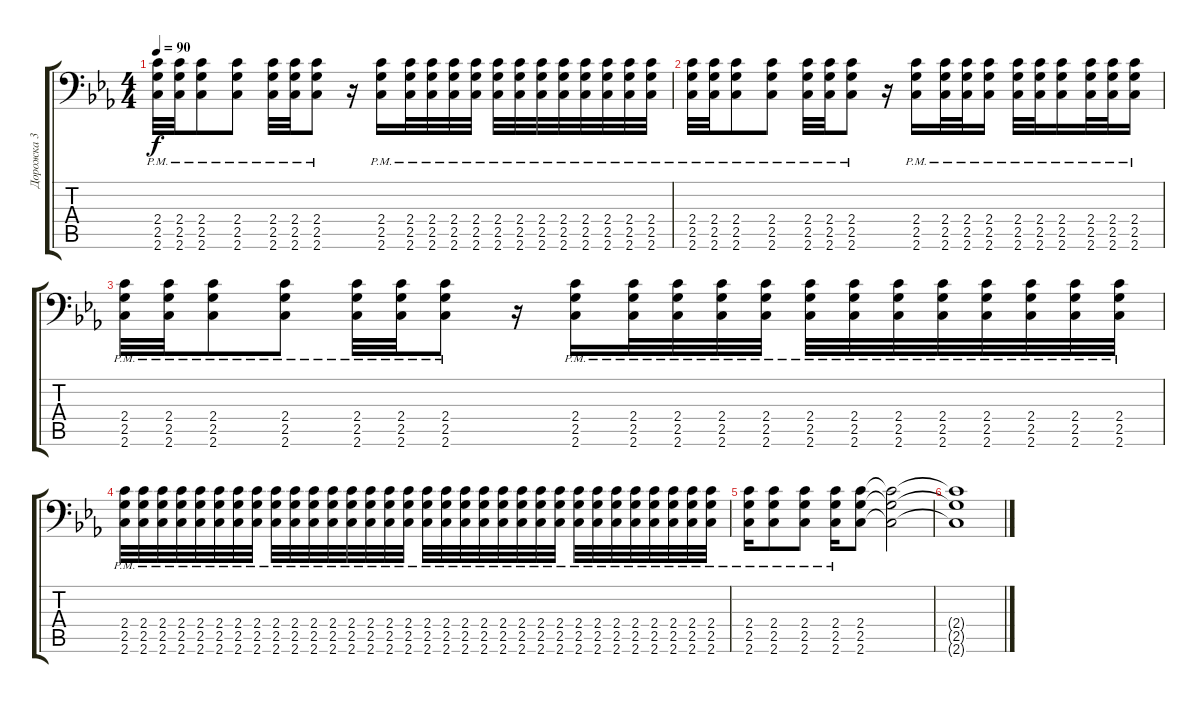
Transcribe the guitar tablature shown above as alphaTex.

\track ("Дорожка 3" "Дорожка 3") {instrument distortionguitar}
\staff {score tabs}
\tuning (C4 G3 Eb3 Bb2 F2 Bb1) {hide}
\ts (4 4)
\tempo 90
\clef f4
\ks cminor
(2.4{pm} 2.5{pm} 2.6{pm}).32{dy f} (2.4{pm} 2.5{pm} 2.6{pm}).32 (2.4{pm} 2.5{pm} 2.6{pm}).8 (2.4{pm} 2.5{pm} 2.6{pm}).8 (2.4{pm} 2.5{pm} 2.6{pm}).32 (2.4{pm} 2.5{pm} 2.6{pm}).32 (2.4{pm} 2.5{pm} 2.6{pm}).8 r.16 (2.4{pm} 2.5{pm} 2.6{pm}).16 (2.4{pm} 2.5{pm} 2.6{pm}).32 (2.4{pm} 2.5{pm} 2.6{pm}).32 (2.4{pm} 2.5{pm} 2.6{pm}).32 (2.4{pm} 2.5{pm} 2.6{pm}).32 (2.4{pm} 2.5{pm} 2.6{pm}).32 (2.4{pm} 2.5{pm} 2.6{pm}).32 (2.4{pm} 2.5{pm} 2.6{pm}).32 (2.4{pm} 2.5{pm} 2.6{pm}).32 (2.4{pm} 2.5{pm} 2.6{pm}).32 (2.4{pm} 2.5{pm} 2.6{pm}).32 (2.4{pm} 2.5{pm} 2.6{pm}).32 (2.4{pm} 2.5{pm} 2.6{pm}).32 |
(2.4{pm} 2.5{pm} 2.6{pm}).32 (2.4{pm} 2.5{pm} 2.6{pm}).32 (2.4{pm} 2.5{pm} 2.6{pm}).8 (2.4{pm} 2.5{pm} 2.6{pm}).8 (2.4{pm} 2.5{pm} 2.6{pm}).32 (2.4{pm} 2.5{pm} 2.6{pm}).32 (2.4{pm} 2.5{pm} 2.6{pm}).8 r.16 (2.4{pm} 2.5{pm} 2.6{pm}).16 (2.4{pm} 2.5{pm} 2.6{pm}).32 (2.4{pm} 2.5{pm} 2.6{pm}).32 (2.4{pm} 2.5{pm} 2.6{pm}).16 (2.4{pm} 2.5{pm} 2.6{pm}).32 (2.4{pm} 2.5{pm} 2.6{pm}).32 (2.4{pm} 2.5{pm} 2.6{pm}).16 (2.4{pm} 2.5{pm} 2.6{pm}).32 (2.4{pm} 2.5{pm} 2.6{pm}).32 (2.4{pm} 2.5{pm} 2.6{pm}).16 |
(2.4{pm} 2.5{pm} 2.6{pm}).32 (2.4{pm} 2.5{pm} 2.6{pm}).32 (2.4{pm} 2.5{pm} 2.6{pm}).8 (2.4{pm} 2.5{pm} 2.6{pm}).8 (2.4{pm} 2.5{pm} 2.6{pm}).32 (2.4{pm} 2.5{pm} 2.6{pm}).32 (2.4{pm} 2.5{pm} 2.6{pm}).8 r.16 (2.4{pm} 2.5{pm} 2.6{pm}).16 (2.4{pm} 2.5{pm} 2.6{pm}).32 (2.4{pm} 2.5{pm} 2.6{pm}).32 (2.4{pm} 2.5{pm} 2.6{pm}).32 (2.4{pm} 2.5{pm} 2.6{pm}).32 (2.4{pm} 2.5{pm} 2.6{pm}).32 (2.4{pm} 2.5{pm} 2.6{pm}).32 (2.4{pm} 2.5{pm} 2.6{pm}).32 (2.4{pm} 2.5{pm} 2.6{pm}).32 (2.4{pm} 2.5{pm} 2.6{pm}).32 (2.4{pm} 2.5{pm} 2.6{pm}).32 (2.4{pm} 2.5{pm} 2.6{pm}).32 (2.4{pm} 2.5{pm} 2.6{pm}).32 |
(2.4{pm} 2.5{pm} 2.6{pm}).32 (2.4{pm} 2.5{pm} 2.6{pm}).32 (2.4{pm} 2.5{pm} 2.6{pm}).32 (2.4{pm} 2.5{pm} 2.6{pm}).32 (2.4{pm} 2.5{pm} 2.6{pm}).32 (2.4{pm} 2.5{pm} 2.6{pm}).32 (2.4{pm} 2.5{pm} 2.6{pm}).32 (2.4{pm} 2.5{pm} 2.6{pm}).32 (2.4{pm} 2.5{pm} 2.6{pm}).32 (2.4{pm} 2.5{pm} 2.6{pm}).32 (2.4{pm} 2.5{pm} 2.6{pm}).32 (2.4{pm} 2.5{pm} 2.6{pm}).32 (2.4{pm} 2.5{pm} 2.6{pm}).32 (2.4{pm} 2.5{pm} 2.6{pm}).32 (2.4{pm} 2.5{pm} 2.6{pm}).32 (2.4{pm} 2.5{pm} 2.6{pm}).32 (2.4{pm} 2.5{pm} 2.6{pm}).32 (2.4{pm} 2.5{pm} 2.6{pm}).32 (2.4{pm} 2.5{pm} 2.6{pm}).32 (2.4{pm} 2.5{pm} 2.6{pm}).32 (2.4{pm} 2.5{pm} 2.6{pm}).32 (2.4{pm} 2.5{pm} 2.6{pm}).32 (2.4{pm} 2.5{pm} 2.6{pm}).32 (2.4{pm} 2.5{pm} 2.6{pm}).32 (2.4{pm} 2.5{pm} 2.6{pm}).32 (2.4{pm} 2.5{pm} 2.6{pm}).32 (2.4{pm} 2.5{pm} 2.6{pm}).32 (2.4{pm} 2.5{pm} 2.6{pm}).32 (2.4{pm} 2.5{pm} 2.6{pm}).32 (2.4{pm} 2.5{pm} 2.6{pm}).32 (2.4{pm} 2.5{pm} 2.6{pm}).32 (2.4{pm} 2.5{pm} 2.6{pm}).32 |
(2.4{pm} 2.5{pm} 2.6{pm}).16 (2.4{pm} 2.5{pm} 2.6{pm}).8 (2.4{pm} 2.5{pm} 2.6{pm}).8 (2.4{pm} 2.5{pm} 2.6{pm}).16 (2.4 2.5 2.6).8 (2.4{t} 2.5{t} 2.6{t}).2 |
(2.4{t} 2.5{t} 2.6{t}).1
